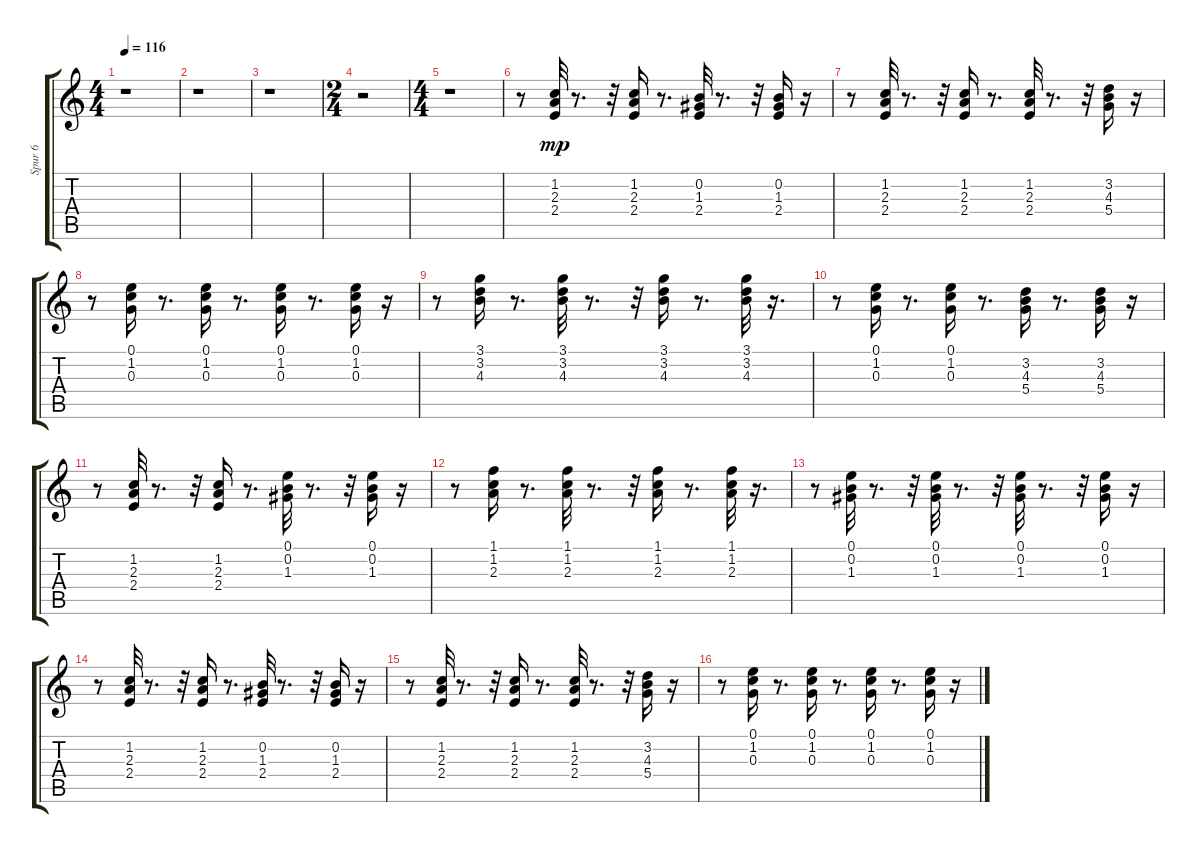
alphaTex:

\track ("Spur 6" "Spur 6") {instrument overdrivenguitar}
\staff {score tabs}
\tuning (E4 B3 G3 D3 A2 E2) {hide}
\ts (4 4)
\tempo 116
\clef g2
\ks c
r.1{dy mp} |
r.1 |
r.1 |
\ts (2 4)
r.2 |
\ts (4 4)
r.1 |
r.8 (1.2 2.3 2.4).32 r.8{d} r.32 (1.2 2.3 2.4).16 r.8{d} (0.2 1.3 2.4).32 r.8{d} r.32 (0.2 1.3 2.4).16 r.16 |
r.8 (1.2 2.3 2.4).32 r.8{d} r.32 (1.2 2.3 2.4).16 r.8{d} (1.2 2.3 2.4).32 r.8{d} r.32 (3.2 4.3 5.4).16 r.16 |
r.8 (0.1 1.2 0.3).16 r.8{d} (0.1 1.2 0.3).16 r.8{d} (0.1 1.2 0.3).16 r.8{d} (0.1 1.2 0.3).16 r.16 |
r.8 (3.1 3.2 4.3).16 r.8{d} (3.1 3.2 4.3).32 r.8{d} r.32 (3.1 3.2 4.3).16 r.8{d} (3.1 3.2 4.3).32 r.16{d} |
r.8 (0.1 1.2 0.3).16 r.8{d} (0.1 1.2 0.3).16 r.8{d} (3.2 4.3 5.4).16 r.8{d} (3.2 4.3 5.4).16 r.16 |
r.8 (1.2 2.3 2.4).32 r.8{d} r.32 (1.2 2.3 2.4).16 r.8{d} (0.1 0.2 1.3).32 r.8{d} r.32 (0.1 0.2 1.3).16 r.16 |
r.8 (1.1 1.2 2.3).16 r.8{d} (1.1 1.2 2.3).32 r.8{d} r.32 (1.1 1.2 2.3).16 r.8{d} (1.1 1.2 2.3).32 r.16{d} |
r.8 (0.1 0.2 1.3).32 r.8{d} r.32 (0.1 0.2 1.3).32 r.8{d} r.32 (0.1 0.2 1.3).32 r.8{d} r.32 (0.1 0.2 1.3).16 r.16 |
r.8 (1.2 2.3 2.4).32 r.8{d} r.32 (1.2 2.3 2.4).16 r.8{d} (0.2 1.3 2.4).32 r.8{d} r.32 (0.2 1.3 2.4).16 r.16 |
r.8 (1.2 2.3 2.4).32 r.8{d} r.32 (1.2 2.3 2.4).16 r.8{d} (1.2 2.3 2.4).32 r.8{d} r.32 (3.2 4.3 5.4).16 r.16 |
r.8 (0.1 1.2 0.3).16 r.8{d} (0.1 1.2 0.3).16 r.8{d} (0.1 1.2 0.3).16 r.8{d} (0.1 1.2 0.3).16 r.16
